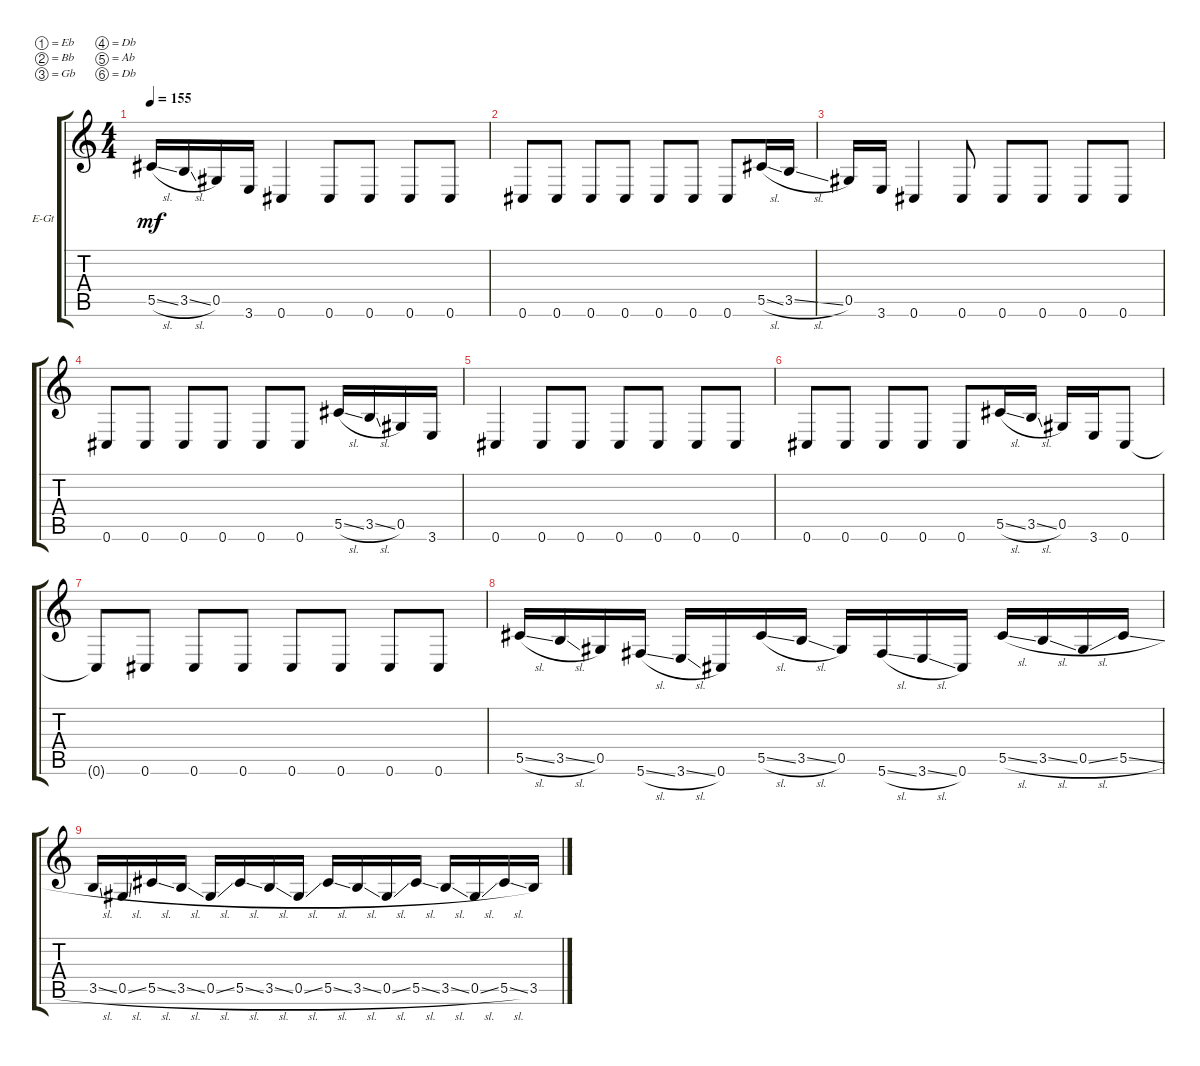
\defaultSystemsLayout 4
\bracketExtendMode groupsimilarinstruments
\firstSystemTrackNameOrientation horizontal
\otherSystemsTrackNameOrientation horizontal
\track ("Electric Guitar" "E-Gt") {instrument overdrivenguitar}
\staff {score tabs}
\tuning (Eb4 Bb3 Gb3 Db3 Ab2 Db2)
\ts (4 4)
\tempo 155
\clef g2
\ks c
5.5{sl}.16{dy mf instrument overdrivenguitar} 3.5{sl}.16 0.5.16 3.6.16 0.6.4 0.6.8 0.6.8 0.6.8 0.6.8 |
0.6.8 0.6.8 0.6.8 0.6.8 0.6.8 0.6.8 0.6.8 5.5{sl}.16 3.5{sl}.16 |
0.5.16 3.6.16 0.6.4 0.6.8 0.6.8 0.6.8 0.6.8 0.6.8 |
0.6.8 0.6.8 0.6.8 0.6.8 0.6.8 0.6.8 5.5{sl}.16 3.5{sl}.16 0.5.16 3.6.16 |
0.6.4 0.6.8 0.6.8 0.6.8 0.6.8 0.6.8 0.6.8 |
0.6.8 0.6.8 0.6.8 0.6.8 0.6.8 5.5{sl}.16 3.5{sl}.16 0.5.16 3.6.16 0.6.8 |
0.6{t}.8 0.6.8 0.6.8 0.6.8 0.6.8 0.6.8 0.6.8 0.6.8 |
5.5{sl}.16 3.5{sl}.16 0.5.16 5.6{sl}.16 3.6{sl}.16 0.6.16 5.5{sl}.16 3.5{sl}.16 0.5.16 5.6{sl}.16 3.6{sl}.16 0.6.16 5.5{sl}.16 3.5{sl}.16 0.5{sl}.16 5.5{sl}.16 |
3.5{sl}.16 0.5{sl}.16 5.5{sl}.16 3.5{sl}.16 0.5{sl}.16 5.5{sl}.16 3.5{sl}.16 0.5{sl}.16 5.5{sl}.16 3.5{sl}.16 0.5{sl}.16 5.5{sl}.16 3.5{sl}.16 0.5{sl}.16 5.5{sl}.16 3.5.16
